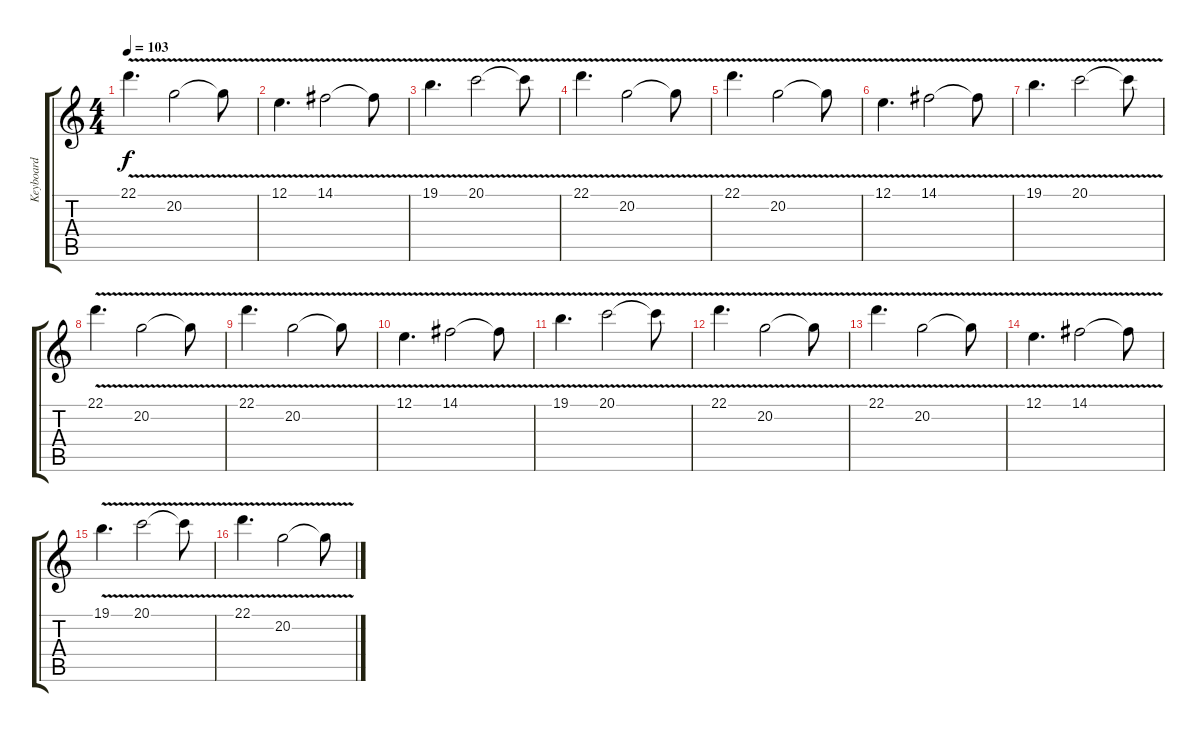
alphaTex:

\track ("Keyboard" "Keyboard") {instrument choiraahs}
\staff {score tabs}
\tuning (E4 B3 G3 D3 A2 D2) {hide}
\ts (4 4)
\tempo 103
\clef g2
\ks c
22.1{v}.4{d dy f} 20.2{v}.2 20.2{t}.8 |
12.1{v}.4{d volume 11} 14.1{v}.2 14.1{t}.8 |
19.1{v}.4{d} 20.1{v}.2 20.1{t}.8 |
22.1{v}.4{d} 20.2{v}.2 20.2{t}.8 |
22.1{v}.4{d} 20.2{v}.2 20.2{t}.8 |
12.1{v}.4{d volume 11} 14.1{v}.2 14.1{t}.8 |
19.1{v}.4{d} 20.1{v}.2 20.1{t}.8 |
22.1{v}.4{d} 20.2{v}.2 20.2{t}.8 |
22.1{v}.4{d} 20.2{v}.2 20.2{t}.8 |
12.1{v}.4{d} 14.1{v}.2 14.1{t}.8 |
19.1{v}.4{d} 20.1{v}.2 20.1{t}.8 |
22.1{v}.4{d} 20.2{v}.2 20.2{t}.8 |
22.1{v}.4{d} 20.2{v}.2 20.2{t}.8 |
12.1{v}.4{d volume 11} 14.1{v}.2 14.1{t}.8 |
19.1{v}.4{d} 20.1{v}.2 20.1{t}.8 |
22.1{v}.4{d} 20.2{v}.2 20.2{t}.8
